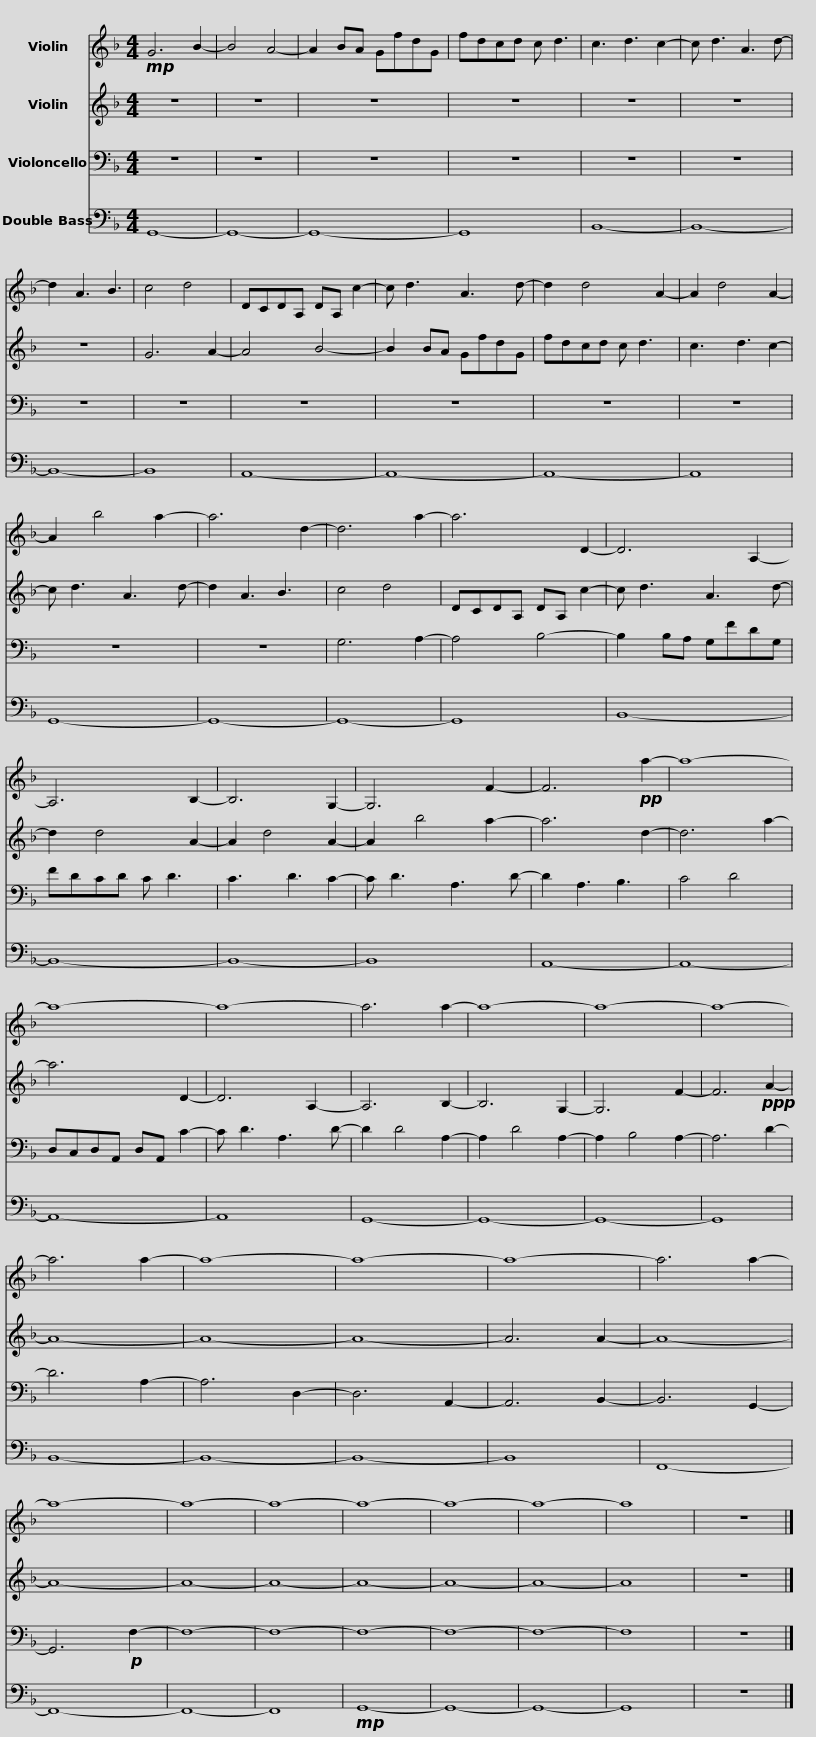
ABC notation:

X:1
%%score 1 2 3 4
L:1/8
M:4/4
I:linebreak $
K:F
V:1 treble
V:2 treble
V:3 bass
V:4 bass transpose=-12
V:1
!mp! G6 B2- | B4 A4- | A2 BA GfdG | fdcd c d3 | c3 d3 c2- | %5
 c d3 A3 d- | d2 A3 B3 | c4 d4 |$ DCDA, DA, c2- | c d3 A3 d- | %10
 d2 d4 A2- | A2 d4 A2- | A2 b4 a2- | a6 d2- | d6 a2- |$ %15
 a6 D2- | D6 A,2- | A,6 B,2- | B,6 G,2- | G,6 F2- | %20
 F6!pp! a2- |$ a8- | a8- | a8- | a6 a2- | %25
 a8- | a8- | a8- | a6 a2- | a8- |$ %30
 a8- | a8- | a6 a2- | a8- | a8- | %35
 a8- | a8- | a8- | a8- | a8 | %40
 z8 |] %41
V:2
 z8 | z8 | z8 | z8 | z8 | %5
 z8 | z8 | G6 A2- |$ A4 B4- | B2 BA GfdG | %10
 fdcd c d3 | c3 d3 c2- | c d3 A3 d- | d2 A3 B3 | c4 d4 |$ %15
 DCDA, DA, c2- | c d3 A3 d- | d2 d4 A2- | A2 d4 A2- | A2 b4 a2- | %20
 a6 d2- |$ d6 a2- | a6 D2- | D6 A,2- | A,6 B,2- | %25
 B,6 G,2- | G,6 F2- | F6!ppp! A2- | A8- | A8- |$ %30
 A8- | A6 A2- | A8- | A8- | A8- | %35
 A8- | A8- | A8- | A8- | A8 | %40
 z8 |] %41
V:3
 z8 | z8 | z8 | z8 | z8 | %5
 z8 | z8 | z8 |$ z8 | z8 | %10
 z8 | z8 | z8 | z8 | G,6 A,2- |$ %15
 A,4 B,4- | B,2 B,A, G,FDG, | FDCD C D3 | C3 D3 C2- | C D3 A,3 D- | %20
 D2 A,3 B,3 |$ C4 D4 | D,C,D,A,, D,A,, C2- | C D3 A,3 D- | D2 D4 A,2- | %25
 A,2 D4 A,2- | A,2 B,4 A,2- | A,6 D2- | D6 A,2- | A,6 D,2- |$ %30
 D,6 A,,2- | A,,6 B,,2- | B,,6 G,,2- | G,,6!p! F,2- | F,8- | %35
 F,8- | F,8- | F,8- | F,8- | F,8 | %40
 z8 |] %41
V:4
 G,,8- | G,,8- | G,,8- | G,,8 | B,,8- | %5
 B,,8- | B,,8- | B,,8 |$ A,,8- | A,,8- | %10
 A,,8- | A,,8 | G,,8- | G,,8- | G,,8- |$ %15
 G,,8 | B,,8- | B,,8- | B,,8- | B,,8 | %20
 A,,8- |$ A,,8- | A,,8- | A,,8 | G,,8- | %25
 G,,8- | G,,8- | G,,8 | B,,8- | B,,8- |$ %30
 B,,8- | B,,8 | F,,8- | F,,8- | F,,8- | %35
 F,,8 |!mp! G,,8- | G,,8- | G,,8- | G,,8 | %40
 z8 |] %41
